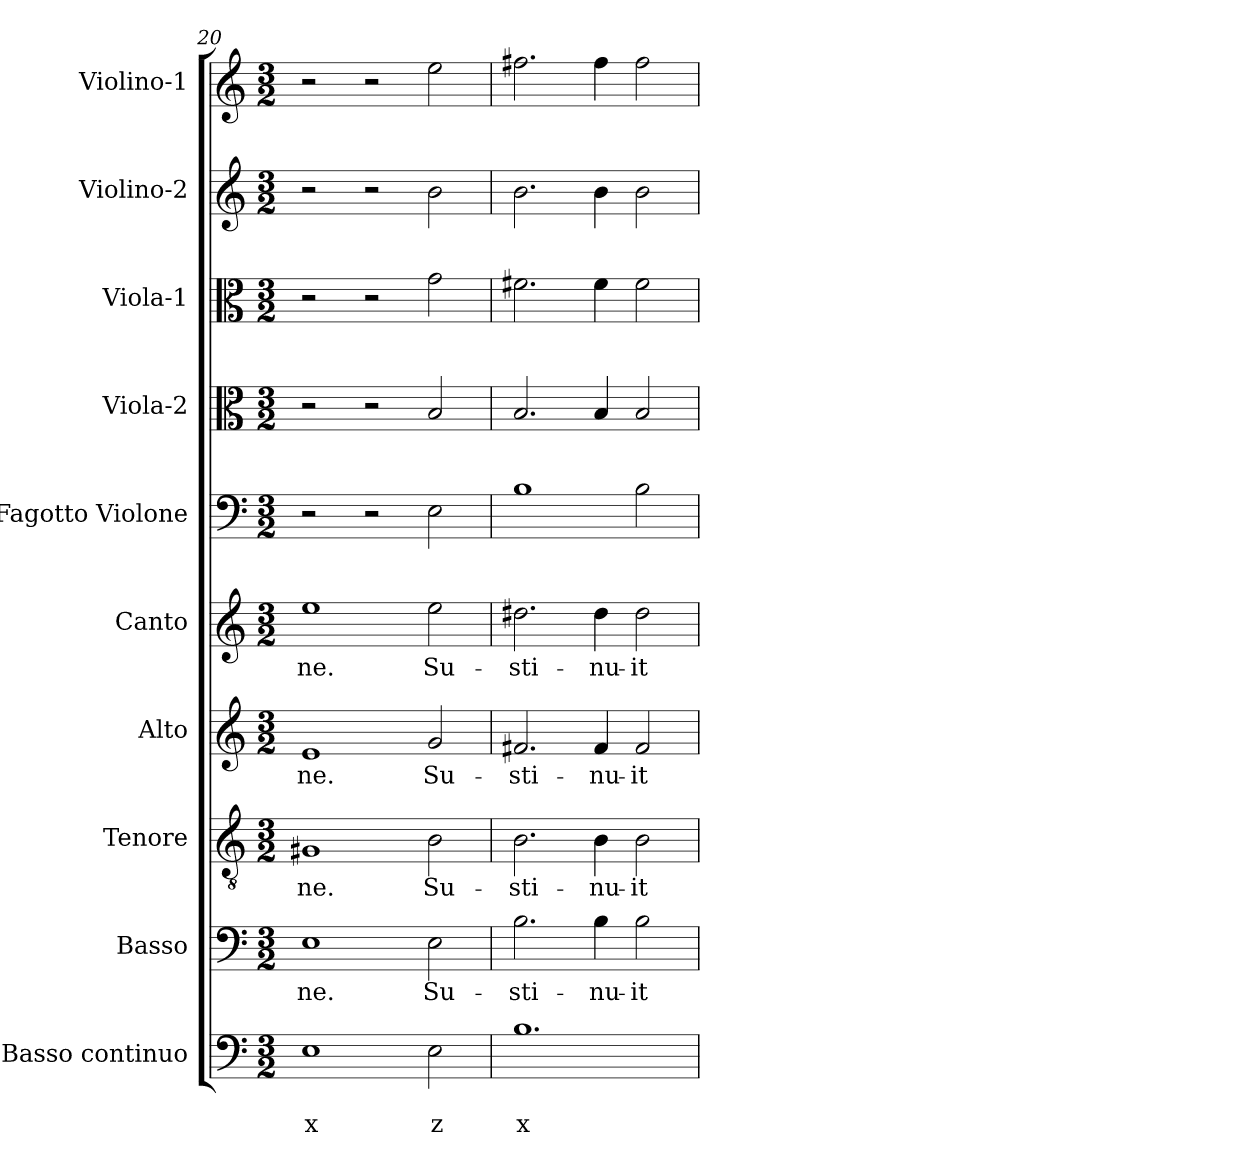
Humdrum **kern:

**kern	**text	**text	**kern	**text	**kern	**text	**kern	**text	**kern	**text	**kern	**kern	**kern	**kern	**kern
*part10	*part10	*part10	*part9	*part9	*part8	*part8	*part7	*part7	*part6	*part6	*part5	*part4	*part3	*part2	*part1
*staff10	*staff10	*staff10	*staff9	*staff9	*staff8	*staff8	*staff7	*staff7	*staff6	*staff6	*staff5	*staff4	*staff3	*staff2	*staff1
*I"Basso continuo	*	*	*I"Basso	*	*I"Tenore	*	*I"Alto	*	*I"Canto	*	*I"Fagotto Violone	*I"Viola-2	*I"Viola-1	*I"Violino-2	*I"Violino-1
!!LO:PB:g=z
*clefF4	*	*	*clefF4	*	*clefGv2	*	*clefG2	*	*clefG2	*	*clefF4	*clefC3	*clefC3	*clefG2	*clefG2
*k[]	*	*	*k[]	*	*k[]	*	*k[]	*	*k[]	*	*k[]	*k[]	*k[]	*k[]	*k[]
*C:	*	*	*C:	*	*C:	*	*C:	*	*C:	*	*C:	*C:	*C:	*C:	*C:
*M3/2	*	*	*M3/2	*	*M3/2	*	*M3/2	*	*M3/2	*	*M3/2	*M3/2	*M3/2	*M3/2	*M3/2
=20	=20	=20	=20	=20	=20	=20	=20	=20	=20	=20	=20	=20	=20	=20	=20
!	!	!LO:LY:b	!	!	!	!	!	!	!	!	!	!	!	!	!
!	!	!	!	!LO:LY:b	!	!	!	!	!	!	!	!	!	!	!
!	!	!	!	!	!	!LO:LY:b	!	!	!	!	!	!	!	!	!
!	!	!	!	!	!	!	!	!LO:LY:b	!	!	!	!	!	!	!
!	!	!	!	!	!	!	!	!	!	!LO:LY:b	!	!	!	!	!
1E	.	x	1E	-ne.	1G#X	-ne.	1e	-ne.	1ee	-ne.	2r	2r	2r	2r	2r
.	.	.	.	.	.	.	.	.	.	.	2r	2r	2r	2r	2r
!	!	!LO:LY:b	!	!	!	!	!	!	!	!	!	!	!	!	!
!	!	!	!	!LO:LY:b	!	!	!	!	!	!	!	!	!	!	!
!	!	!	!	!	!	!LO:LY:b	!	!	!	!	!	!	!	!	!
!	!	!	!	!	!	!	!	!LO:LY:b	!	!	!	!	!	!	!
!	!	!	!	!	!	!	!	!	!	!LO:LY:b	!	!	!	!	!
2E\	.	z	2E\	Su-	2B\	Su-	2g/	Su-	2ee\	Su-	2E\	2B/	2g\	2b\	2ee\
=21	=21	=21	=21	=21	=21	=21	=21	=21	=21	=21	=21	=21	=21	=21	=21
!	!	!LO:LY:b	!	!	!	!	!	!	!	!	!	!	!	!	!
!	!	!	!	!LO:LY:b	!	!	!	!	!	!	!	!	!	!	!
!	!	!	!	!	!	!LO:LY:b	!	!	!	!	!	!	!	!	!
!	!	!	!	!	!	!	!	!LO:LY:b	!	!	!	!	!	!	!
!	!	!	!	!	!	!	!	!	!	!LO:LY:b	!	!	!	!	!
1.B	.	x	2.B\	-sti-	2.B\	-sti-	2.f#X/	-sti-	2.dd#X\	-sti-	1B	2.B/	2.f#X\	2.b\	2.ff#X\
!	!	!	!	!LO:LY:b	!	!	!	!	!	!	!	!	!	!	!
!	!	!	!	!	!	!LO:LY:b	!	!	!	!	!	!	!	!	!
!	!	!	!	!	!	!	!	!LO:LY:b	!	!	!	!	!	!	!
!	!	!	!	!	!	!	!	!	!	!LO:LY:b	!	!	!	!	!
.	.	.	4B\	-nu-	4B\	-nu-	4f#/	-nu-	4dd#\	-nu-	.	4B/	4f#\	4b\	4ff#\
!	!	!	!	!LO:LY:b	!	!	!	!	!	!	!	!	!	!	!
!	!	!	!	!	!	!LO:LY:b	!	!	!	!	!	!	!	!	!
!	!	!	!	!	!	!	!	!LO:LY:b	!	!	!	!	!	!	!
!	!	!	!	!	!	!	!	!	!	!LO:LY:b	!	!	!	!	!
.	.	.	2B\	-it	2B\	-it	2f#/	-it	2dd#\	-it	2B\	2B/	2f#\	2b\	2ff#\
=	=	=	=	=	=	=	=	=	=	=	=	=	=	=	=
*-	*-	*-	*-	*-	*-	*-	*-	*-	*-	*-	*-	*-	*-	*-	*-
